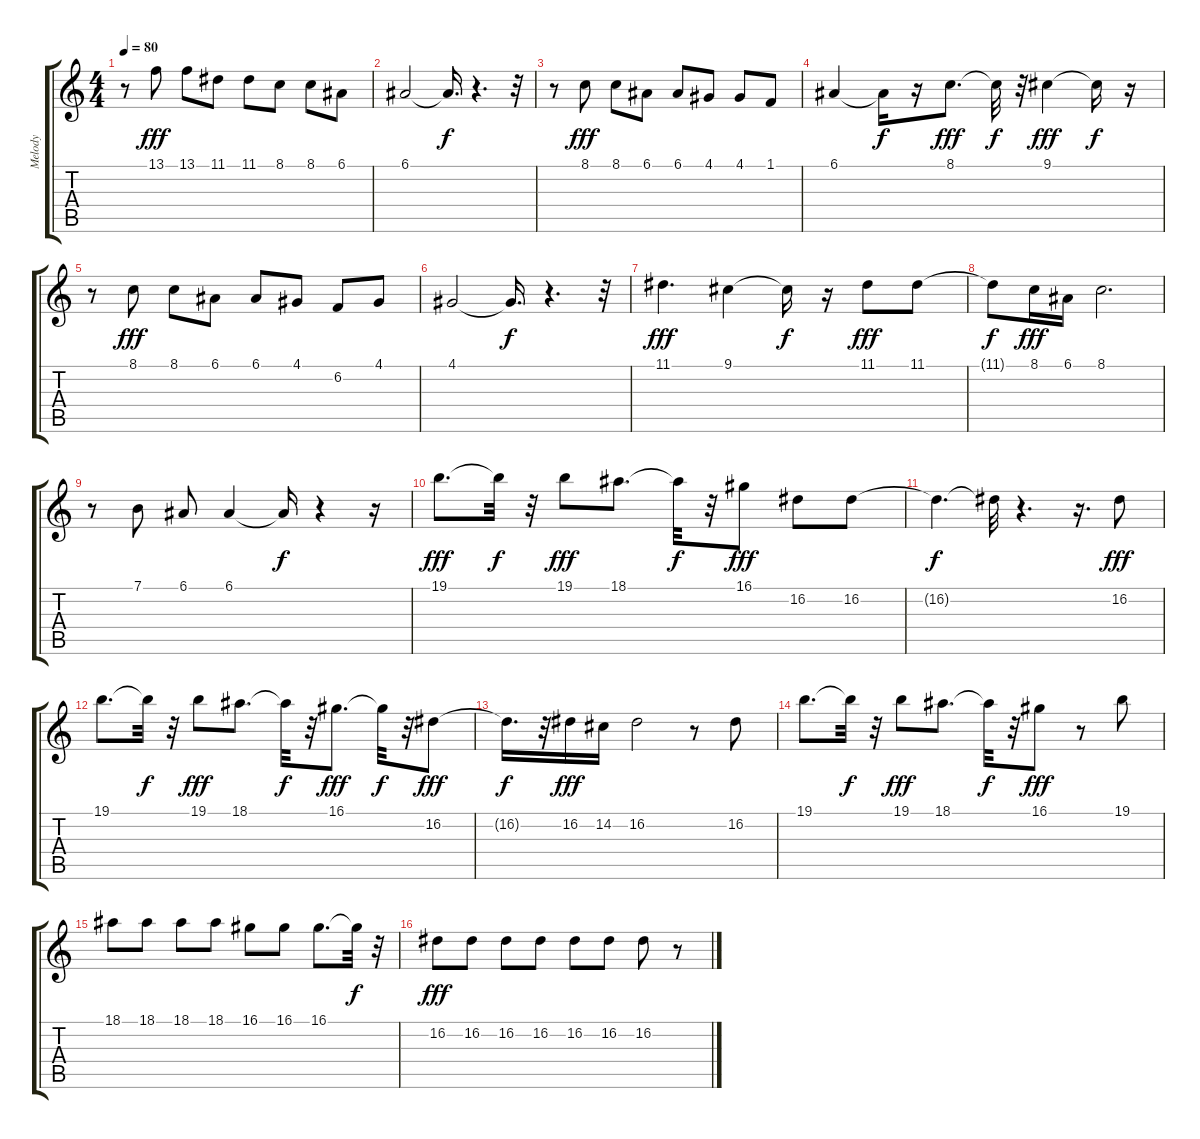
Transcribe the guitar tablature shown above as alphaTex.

\track ("Melody" "Melody") {instrument voiceoohs}
\staff {score tabs}
\tuning (E4 B3 G3 D3 A2 E2) {hide}
\ts (4 4)
\tempo 80
\clef g2
\ks c
r.8{dy f} 13.1.8{dy fff} 13.1.8 11.1.8 11.1.8 8.1.8 8.1.8 6.1.8 |
6.1.2 6.1{t}.16{d dy f} r.4{d} r.32 |
r.8 8.1.8{dy fff} 8.1.8 6.1.8 6.1.8 4.1.8 4.1.8 1.1.8 |
6.1.4 6.1{t}.16{dy f} r.16 8.1.8{d dy fff} 8.1{t}.32{dy f} r.32 9.1.4{dy fff} 9.1{t}.16{dy f} r.16 |
r.8 8.1.8{dy fff} 8.1.8 6.1.8 6.1.8 4.1.8 6.2.8 4.1.8 |
4.1.2 4.1{t}.16{d dy f} r.4{d} r.32 |
11.1.4{d dy fff} 9.1.4 9.1{t}.16{dy f} r.16 11.1.8{dy fff} 11.1.8 |
11.1{t}.8{dy f} 8.1.16{dy fff} 6.1.16 8.1.2{d} |
r.8 7.1.8 6.1.8 6.1.4 6.1{t}.16{dy f} r.4 r.16 |
19.1.8{d dy fff} 19.1{t}.32{dy f} r.32 19.1.8{dy fff} 18.1.8{d} 18.1{t}.32{dy f} r.32 16.1.8{dy fff} 16.2.8 16.2.8 |
16.2{t}.4{d dy f} 16.2{t}.32 r.4{d} r.16{d} 16.2.8{dy fff} |
19.1.8{d} 19.1{t}.32{dy f} r.32 19.1.8{dy fff} 18.1.8{d} 18.1{t}.32{dy f} r.32 16.1.8{d dy fff} 16.1{t}.32{dy f} r.32 16.2.8{dy fff} |
16.2{t}.16{d dy f} r.32 16.2.16{dy fff} 14.2.16 16.2.2 r.8 16.2.8 |
19.1.8{d} 19.1{t}.32{dy f} r.32 19.1.8{dy fff} 18.1.8{d} 18.1{t}.32{dy f} r.32 16.1.8{dy fff} r.8 19.1.8 |
18.1.8 18.1.8 18.1.8 18.1.8 16.1.8 16.1.8 16.1.8{d} 16.1{t}.32{dy f} r.32 |
16.2.8{dy fff} 16.2.8 16.2.8 16.2.8 16.2.8 16.2.8 16.2.8 r.8
